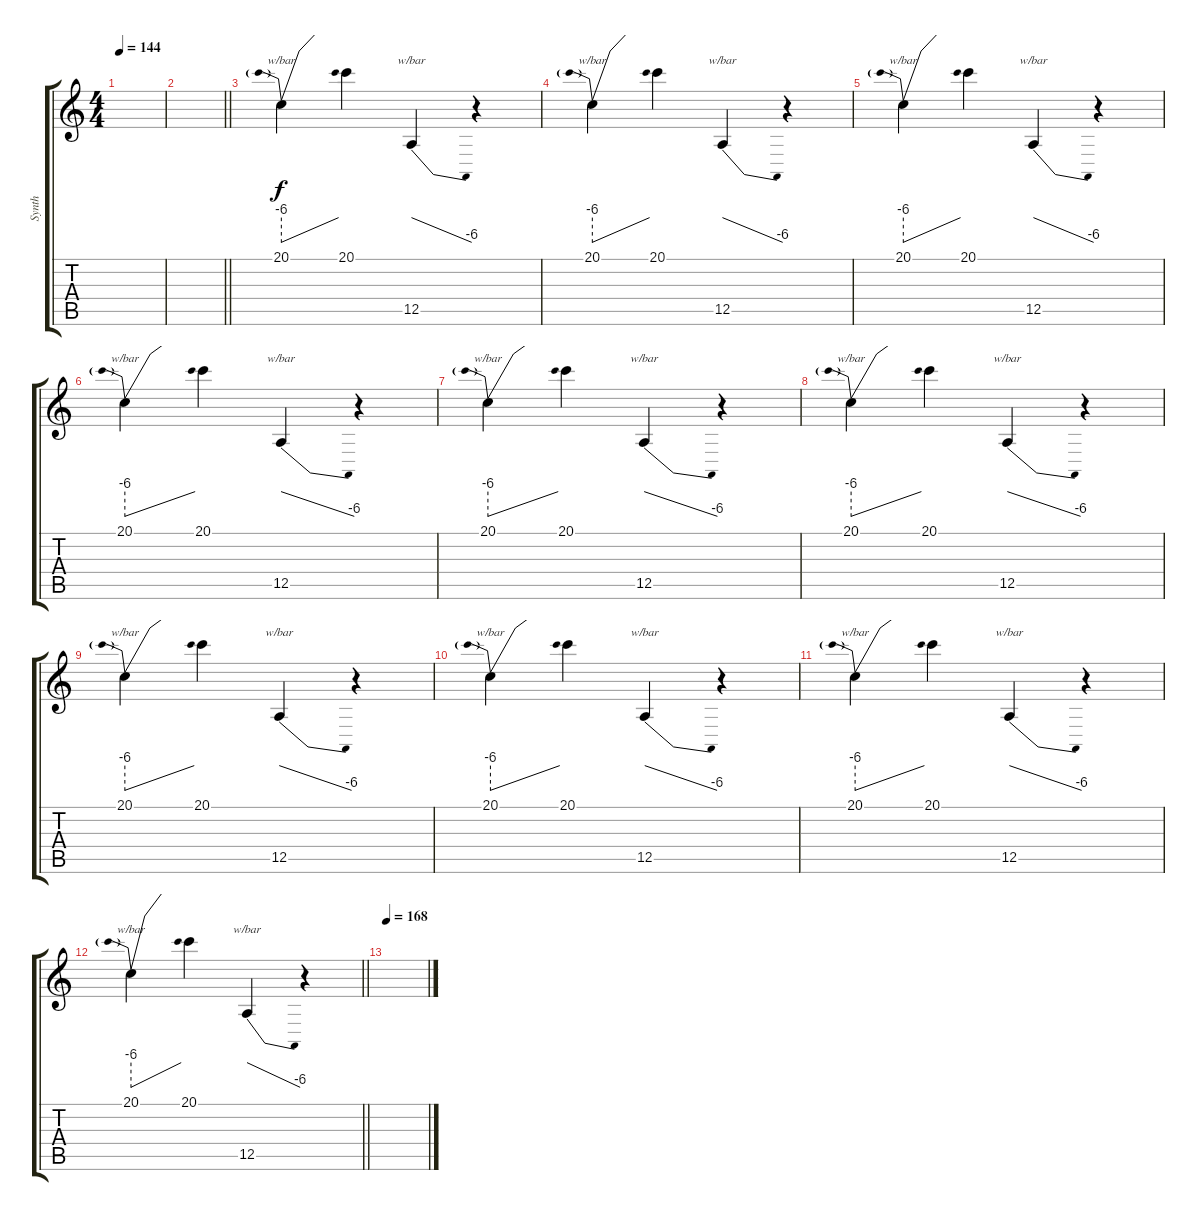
\track ("Synth" "Synth") {instrument lead2sawtooth}
\staff {score tabs}
\tuning (E4 B3 G3 D3 A2 E2) {hide}
\ts (4 4)
\tempo 144
\clef g2
\ks c
|
\barLineRight lightlight
|
20.1.4{tbe (predivedive default 0 -24 60 0)} 20.1.4 12.5.4{tbe (dive default 0 0 60 -24)} r.4 |
20.1.4{tbe (predivedive default 0 -24 60 0)} 20.1.4 12.5.4{tbe (dive default 0 0 60 -24)} r.4 |
20.1.4{tbe (predivedive default 0 -24 60 0)} 20.1.4 12.5.4{tbe (dive default 0 0 60 -24)} r.4 |
20.1.4{tbe (predivedive default 0 -24 60 0)} 20.1.4 12.5.4{tbe (dive default 0 0 60 -24)} r.4 |
20.1.4{tbe (predivedive default 0 -24 60 0)} 20.1.4 12.5.4{tbe (dive default 0 0 60 -24)} r.4 |
20.1.4{tbe (predivedive default 0 -24 60 0)} 20.1.4 12.5.4{tbe (dive default 0 0 60 -24)} r.4 |
20.1.4{tbe (predivedive default 0 -24 60 0)} 20.1.4 12.5.4{tbe (dive default 0 0 60 -24)} r.4 |
20.1.4{tbe (predivedive default 0 -24 60 0)} 20.1.4 12.5.4{tbe (dive default 0 0 60 -24)} r.4 |
20.1.4{tbe (predivedive default 0 -24 60 0)} 20.1.4 12.5.4{tbe (dive default 0 0 60 -24)} r.4 |
\barLineRight lightlight
20.1.4{tbe (predivedive default 0 -24 60 0)} 20.1.4 12.5.4{tbe (dive default 0 0 60 -24)} r.4 |
\tempo 168
